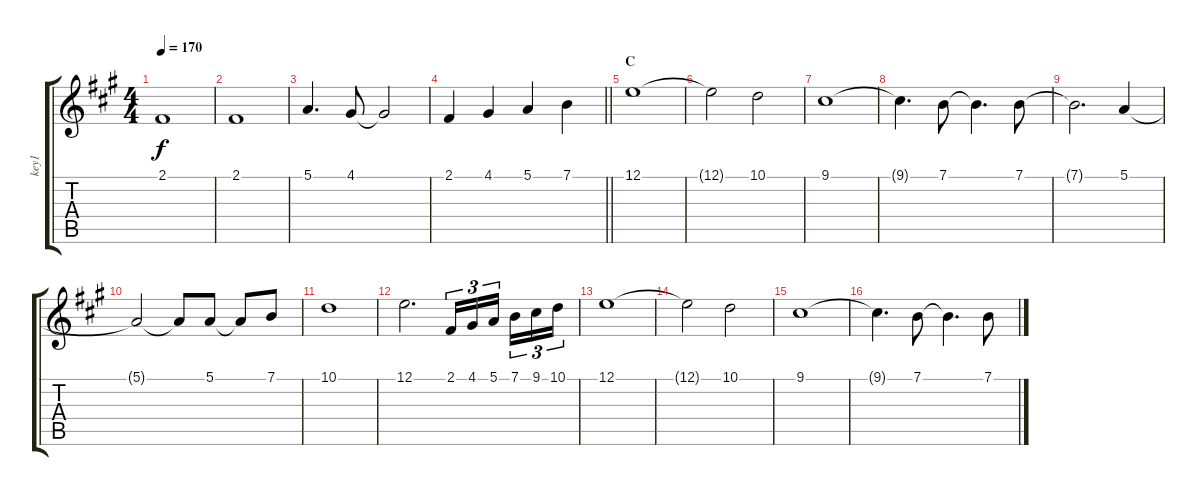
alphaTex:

\track ("key1" "key1") {instrument stringensemble1}
\staff {score tabs}
\tuning (E4 B3 G3 D3 A2 E2) {hide}
\ts (4 4)
\tempo 170
\clef g2
\ks a
2.1.1{dy f} |
2.1.1 |
5.1.4{d} 4.1.8 4.1{t}.2 |
\barLineRight lightlight
2.1.4 4.1.4 5.1.4 7.1.4 |
\section ("" "C")
12.1.1 |
12.1{t}.2 10.1.2 |
9.1.1 |
9.1{t}.4{d} 7.1.8 7.1{t}.4{d} 7.1.8 |
7.1{t}.2{d} 5.1.4 |
5.1{t}.2 5.1{t}.8 5.1.8 5.1{t}.8 7.1.8 |
10.1.1 |
12.1.2{d} 2.1.16{tu (3 2)} 4.1.16{tu (3 2)} 5.1.16{tu (3 2) beam splitsecondary} 7.1.16{tu (3 2)} 9.1.16{tu (3 2)} 10.1.16{tu (3 2)} |
12.1.1 |
12.1{t}.2 10.1.2 |
9.1.1 |
9.1{t}.4{d} 7.1.8 7.1{t}.4{d} 7.1.8
